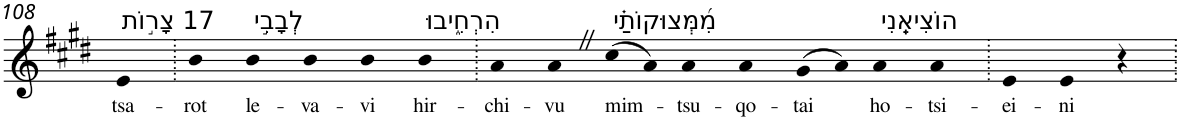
**kern	**text
*part1	*part1
*staff1	*staff1
*I"Piano	*
*I'Pno	*
!!LO:PB:g=z
*clefG2	*
*k[f#c#g#d#]	*
*E:	*
=108	=108
!LO:TX:a:t=17 צָר֣וֹת	!
!	!LO:LY:b
4e	tsa-
=109.	=109.
!	!LO:LY:b
4b	-rot
!LO:TX:a:t=לְבָבִ֣י	!
!	!LO:LY:b
4b	le-
!	!LO:LY:b
4b	-va-
!	!LO:LY:b
4b	-vi
!LO:TX:a:t=הִרְחִ֑יבוּ	!
!	!LO:LY:b
4b	hir-
=110.	=110.
!	!LO:LY:b
4a	-chi-
!	!LO:LY:b
4aZ	-vu
!LO:TX:a:t=מִ֝מְּצוּקוֹתַ֗י	!
!	!LO:LY:b
(>8cc#	mim-
8a)	.
!	!LO:LY:b
4a	-tsu-
!	!LO:LY:b
4a	-qo-
!	!LO:LY:b
(>8g#	-tai
8a)	.
!LO:TX:a:t=הוֹצִיאֵֽנִי	!
!	!LO:LY:b
4a	ho-
!	!LO:LY:b
4a	-tsi-
=111.	=111.
!	!LO:LY:b
4e	-ei-
!	!LO:LY:b
4e	-ni
4r	.
=.	=.
*-	*-
